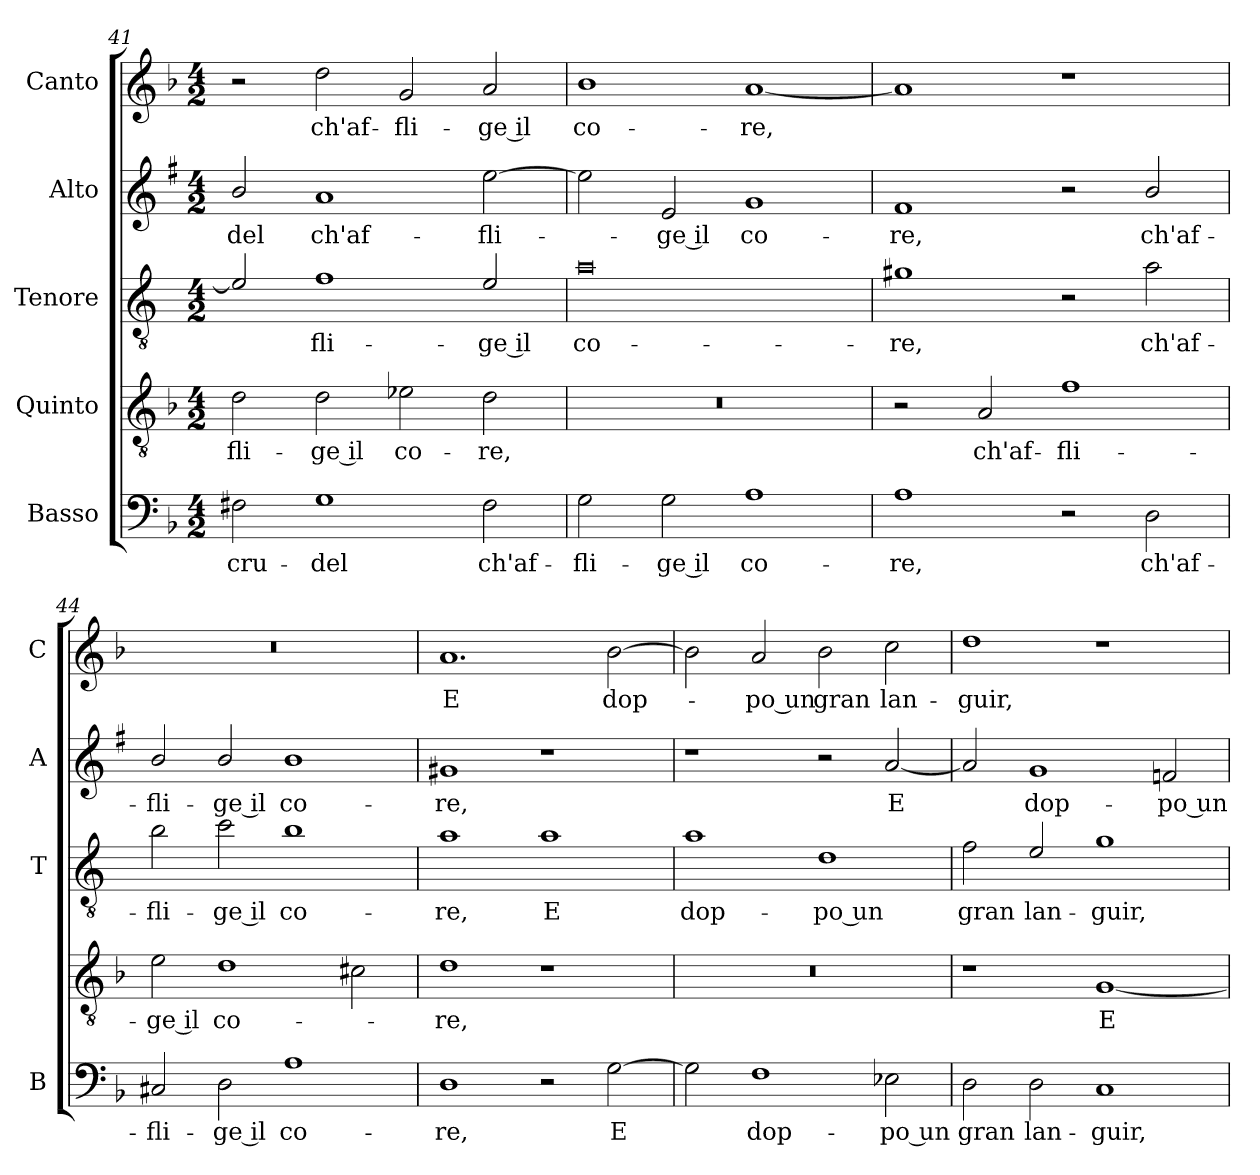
**kern	**text	**kern	**text	**kern	**text	**kern	**text	**kern	**text
*part5	*part5	*part4	*part4	*part3	*part3	*part2	*part2	*part1	*part1
*staff5	*staff5	*staff4	*staff4	*staff3	*staff3	*staff2	*staff2	*staff1	*staff1
*I"Basso	*	*I"Quinto	*	*I"Tenore	*	*I"Alto	*	*I"Canto	*
*I'B	*	*	*	*I'T	*	*I'A	*	*I'C	*
*clefF4	*	*clefGv2	*	*clefGv2	*	*clefG2	*	*clefG2	*
*	*	*	*	*ITrd4c7	*	*ITrd1c2	*	*	*
*k[b-]	*	*k[b-]	*	*k[b-]	*	*k[b-]	*	*k[b-]	*
*F:	*	*F:	*	*F:	*	*F:	*	*F:	*
*M4/2	*	*M4/2	*	*M4/2	*	*M4/2	*	*M4/2	*
=41	=41	=41	=41	=41	=41	=41	=41	=41	=41
!	!LO:LY:b	!	!LO:LY:b	!	!	!	!LO:LY:b	!	!
2F#X\	cru-	2d\	-fli-	2A/]	.	2a/	-del	2r	.
!	!LO:LY:b	!	!LO:LY:b	!	!LO:LY:b	!	!LO:LY:b	!	!LO:LY:b
1G	-del	2d\	-ge il	1B-	-fli-	1g	ch'af-	2dd\	ch'af-
!	!	!	!LO:LY:b	!	!	!	!	!	!LO:LY:b
.	.	2e-X\	co-	.	.	.	.	2g/	-fli-
!	!LO:LY:b	!	!LO:LY:b	!	!LO:LY:b	!	!LO:LY:b	!	!LO:LY:b
2F#\	ch'af-	2d\	-re,	2A/	-ge il	[2dd\	-fli-	2a/	-ge il
=42	=42	=42	=42	=42	=42	=42	=42	=42	=42
!	!LO:LY:b	!	!	!	!LO:LY:b	!	!	!	!LO:LY:b
2G\	-fli-	0r	.	0d	co-	2dd\]	.	1b-	co-
!	!LO:LY:b	!	!	!	!	!	!LO:LY:b	!	!
2G\	-ge il	.	.	.	.	2d/	-ge il	.	.
!	!LO:LY:b	!	!	!	!	!	!LO:LY:b	!	!LO:LY:b
1A	co-	.	.	.	.	1f	co-	[1a	-re,
=43	=43	=43	=43	=43	=43	=43	=43	=43	=43
!	!LO:LY:b	!	!	!	!LO:LY:b	!	!LO:LY:b	!	!
1A	-re,	2r	.	1c#X	-re,	1e	-re,	1a]	.
!	!	!	!LO:LY:b	!	!	!	!	!	!
.	.	2A/	ch'af-	.	.	.	.	.	.
!	!	!	!LO:LY:b	!	!	!	!	!	!
2r	.	1f	-fli-	2r	.	2r	.	1r	.
!	!LO:LY:b	!	!	!	!LO:LY:b	!	!LO:LY:b	!	!
2D\	ch'af-	.	.	2d\	ch'af-	2a/	ch'af-	.	.
!!LO:PB:g=z
=44	=44	=44	=44	=44	=44	=44	=44	=44	=44
!	!LO:LY:b	!	!LO:LY:b	!	!LO:LY:b	!	!LO:LY:b	!	!
2C#X/	-fli-	2e\	-ge il	2e\	-fli-	2a/	-fli-	0r	.
!	!LO:LY:b	!	!LO:LY:b	!	!LO:LY:b	!	!LO:LY:b	!	!
2D\	-ge il	1d	co-	2f\	-ge il	2a/	-ge il	.	.
!	!LO:LY:b	!	!	!	!LO:LY:b	!	!LO:LY:b	!	!
1A	co-	.	.	1e	co-	1a	co-	.	.
.	.	2c#X\	.	.	.	.	.	.	.
=45	=45	=45	=45	=45	=45	=45	=45	=45	=45
!	!LO:LY:b	!	!LO:LY:b	!	!LO:LY:b	!	!LO:LY:b	!	!LO:LY:b
1D	-re,	1d	-re,	1d	-re,	1f#X	-re,	1.a	E
!	!	!	!	!	!LO:LY:b	!	!	!	!
2r	.	1r	.	1d	E	1r	.	.	.
!	!LO:LY:b	!	!	!	!	!	!	!	!LO:LY:b
[2G\	E	.	.	.	.	.	.	[2b-\	dop-
=46	=46	=46	=46	=46	=46	=46	=46	=46	=46
!	!	!	!	!	!LO:LY:b	!	!	!	!
2G\]	.	0r	.	1d	dop-	1r	.	2b-\]	.
!	!LO:LY:b	!	!	!	!	!	!	!	!LO:LY:b
1F	dop-	.	.	.	.	.	.	2a/	-po un
!	!	!	!	!	!LO:LY:b	!	!	!	!LO:LY:b
.	.	.	.	1G	-po un	2r	.	2b-\	gran
!	!LO:LY:b	!	!	!	!	!	!LO:LY:b	!	!LO:LY:b
2E-X\	-po un	.	.	.	.	[2g/	E	2cc\	lan-
=47	=47	=47	=47	=47	=47	=47	=47	=47	=47
!	!LO:LY:b	!	!	!	!LO:LY:b	!	!	!	!LO:LY:b
2D\	gran	1r	.	2B-\	gran	2g/]	.	1dd	-guir,
!	!LO:LY:b	!	!	!	!LO:LY:b	!	!LO:LY:b	!	!
2D\	lan-	.	.	2A/	lan-	1f	dop-	.	.
!	!LO:LY:b	!	!LO:LY:b	!	!LO:LY:b	!	!	!	!
1C	-guir,	[1G	E	1c	-guir,	.	.	1r	.
!	!	!	!	!	!	!	!LO:LY:b	!	!
.	.	.	.	.	.	2e-X/	-po un	.	.
=	=	=	=	=	=	=	=	=	=
*-	*-	*-	*-	*-	*-	*-	*-	*-	*-
